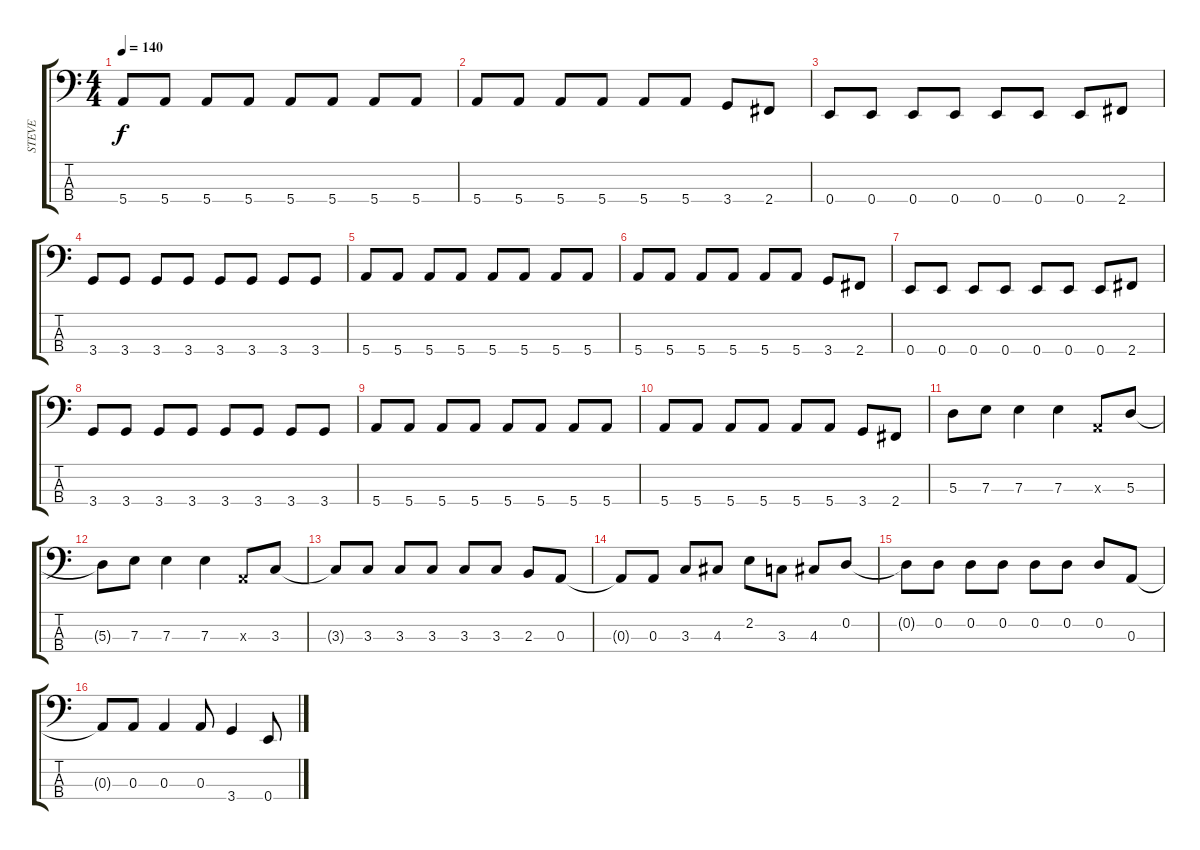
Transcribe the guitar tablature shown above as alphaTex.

\track ("STEVE" "STEVE") {instrument electricbassfinger}
\staff {score tabs}
\tuning (G2 D2 A1 E1) {hide}
\ts (4 4)
\tempo 140
\clef f4
\ks c
5.4.8{dy f} 5.4.8 5.4.8 5.4.8 5.4.8 5.4.8 5.4.8 5.4.8 |
5.4.8 5.4.8 5.4.8 5.4.8 5.4.8 5.4.8 3.4.8 2.4.8 |
0.4.8 0.4.8 0.4.8 0.4.8 0.4.8 0.4.8 0.4.8 2.4.8 |
3.4.8 3.4.8 3.4.8 3.4.8 3.4.8 3.4.8 3.4.8 3.4.8 |
5.4.8 5.4.8 5.4.8 5.4.8 5.4.8 5.4.8 5.4.8 5.4.8 |
5.4.8 5.4.8 5.4.8 5.4.8 5.4.8 5.4.8 3.4.8 2.4.8 |
0.4.8 0.4.8 0.4.8 0.4.8 0.4.8 0.4.8 0.4.8 2.4.8 |
3.4.8 3.4.8 3.4.8 3.4.8 3.4.8 3.4.8 3.4.8 3.4.8 |
5.4.8 5.4.8 5.4.8 5.4.8 5.4.8 5.4.8 5.4.8 5.4.8 |
5.4.8 5.4.8 5.4.8 5.4.8 5.4.8 5.4.8 3.4.8 2.4.8 |
5.3.8 7.3.8 7.3.4 7.3.4 0.3{x}.8 5.3.8 |
5.3{t}.8 7.3.8 7.3.4 7.3.4 0.3{x}.8 3.3.8 |
3.3{t}.8 3.3.8 3.3.8 3.3.8 3.3.8 3.3.8 2.3.8 0.3.8 |
0.3{t}.8 0.3.8 3.3.8 4.3.8 2.2.8 3.3.8 4.3.8 0.2.8 |
0.2{t}.8 0.2.8 0.2.8 0.2.8 0.2.8 0.2.8 0.2.8 0.3.8 |
0.3{t}.8 0.3.8 0.3.4 0.3.8 3.4.4 0.4.8
